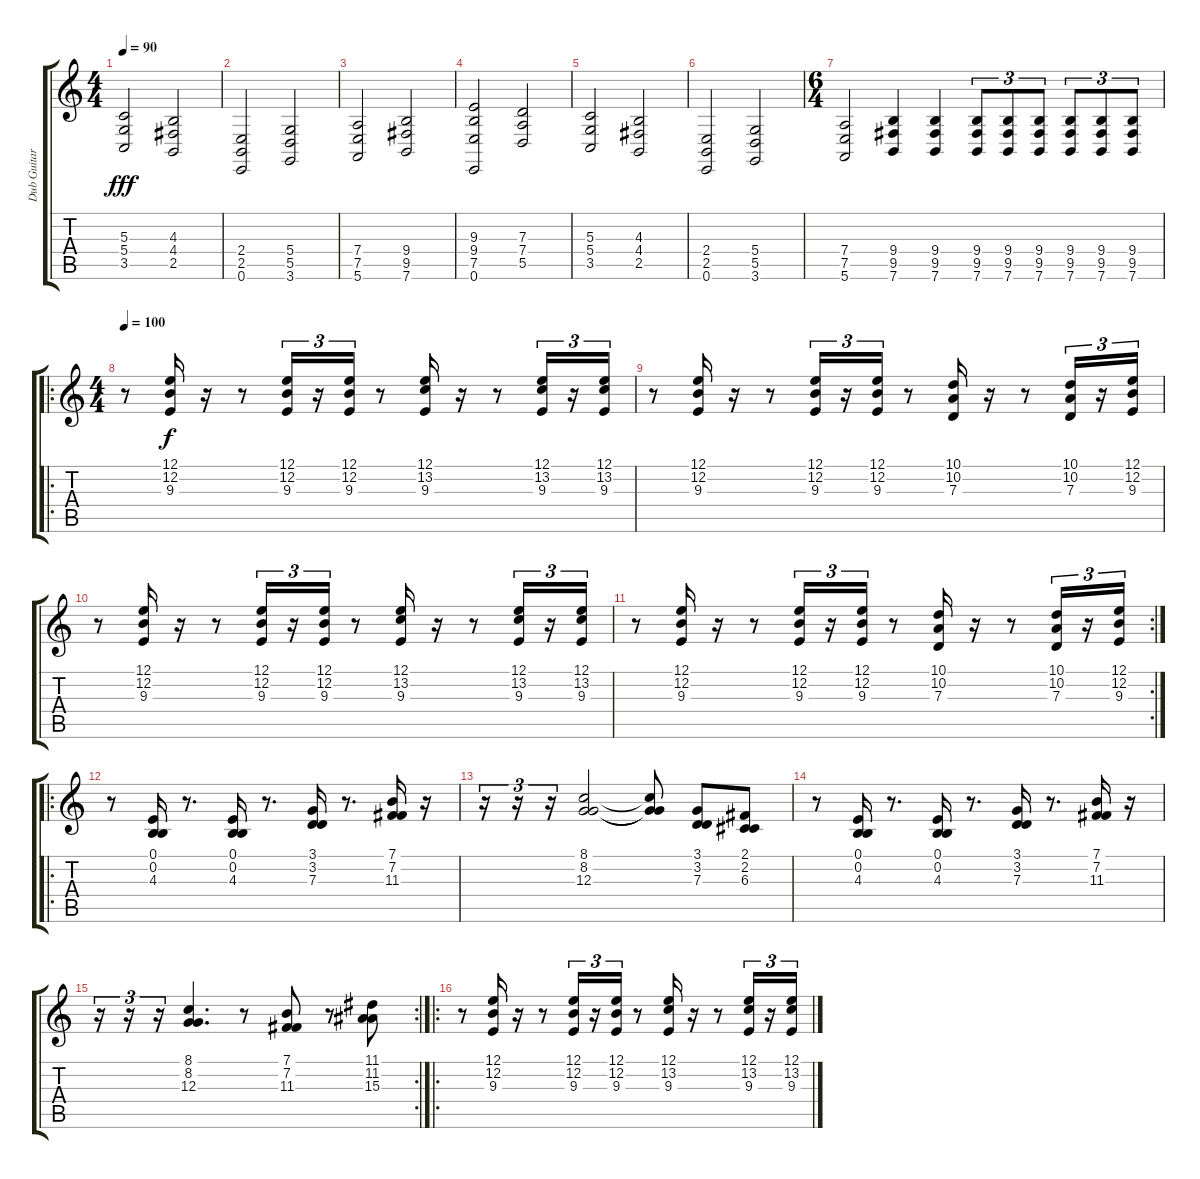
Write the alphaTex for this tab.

\track ("Dub Guitar" "Dub Guitar") {instrument stringensemble1}
\staff {score tabs}
\tuning (E4 B3 G3 D3 A2 E2) {hide}
\ts (4 4)
\tempo 90
\clef g2
\ks c
(5.3 5.4 3.5).2{dy fff} (4.3 4.4 2.5).2 |
(2.4 2.5 0.6).2 (5.4 5.5 3.6).2 |
(7.4 7.5 5.6).2 (9.4 9.5 7.6).2 |
(9.3 9.4 7.5 0.6).2 (7.3 7.4 5.5).2 |
(5.3 5.4 3.5).2 (4.3 4.4 2.5).2 |
(2.4 2.5 0.6).2 (5.4 5.5 3.6).2 |
\ts (6 4)
(7.4 7.5 5.6).2 (9.4 9.5 7.6).4 (9.4 9.5 7.6).4 (9.4 9.5 7.6).8{tu (3 2)} (9.4 9.5 7.6).8{tu (3 2)} (9.4 9.5 7.6).8{tu (3 2)} (9.4 9.5 7.6).8{tu (3 2)} (9.4 9.5 7.6).8{tu (3 2)} (9.4 9.5 7.6).8{tu (3 2)} |
\ro
\ts (4 4)
\tempo 100
r.8{volume 13 balance 8 instrument stringensemble1} (12.1 12.2 9.3).16{dy f} r.16 r.8 (12.1 12.2 9.3).16{tu (3 2)} r.16{tu (3 2)} (12.1 12.2 9.3).16{tu (3 2)} r.8 (12.1 13.2 9.3).16 r.16 r.8 (12.1 13.2 9.3).16{tu (3 2)} r.16{tu (3 2)} (12.1 13.2 9.3).16{tu (3 2)} |
r.8 (12.1 12.2 9.3).16 r.16 r.8 (12.1 12.2 9.3).16{tu (3 2)} r.16{tu (3 2)} (12.1 12.2 9.3).16{tu (3 2)} r.8 (10.1 10.2 7.3).16 r.16 r.8 (10.1 10.2 7.3).16{tu (3 2)} r.16{tu (3 2)} (12.1 12.2 9.3).16{tu (3 2)} |
r.8 (12.1 12.2 9.3).16 r.16 r.8 (12.1 12.2 9.3).16{tu (3 2)} r.16{tu (3 2)} (12.1 12.2 9.3).16{tu (3 2)} r.8 (12.1 13.2 9.3).16 r.16 r.8 (12.1 13.2 9.3).16{tu (3 2)} r.16{tu (3 2)} (12.1 13.2 9.3).16{tu (3 2)} |
\rc 2
r.8 (12.1 12.2 9.3).16 r.16 r.8 (12.1 12.2 9.3).16{tu (3 2)} r.16{tu (3 2)} (12.1 12.2 9.3).16{tu (3 2)} r.8 (10.1 10.2 7.3).16 r.16 r.8 (10.1 10.2 7.3).16{tu (3 2)} r.16{tu (3 2)} (12.1 12.2 9.3).16{tu (3 2)} |
\ro
r.8 (0.1 0.2 4.3).16 r.8{d} (0.1 0.2 4.3).16 r.8{d} (3.1 3.2 7.3).16 r.8{d} (7.1 7.2 11.3).16 r.16 |
r.16{tu (3 2)} r.16{tu (3 2)} r.16{tu (3 2)} (8.1 8.2 12.3).2 (8.1{t} 8.2{t} 12.3{t}).8 (3.1 3.2 7.3).8 (2.1 2.2 6.3).8 |
r.8 (0.1 0.2 4.3).16 r.8{d} (0.1 0.2 4.3).16 r.8{d} (3.1 3.2 7.3).16 r.8{d} (7.1 7.2 11.3).16 r.16 |
\rc 2
r.16{tu (3 2)} r.16{tu (3 2)} r.16{tu (3 2)} (8.1 8.2 12.3).4{d} r.8 (7.1 7.2 11.3).8 r.8 (11.1 11.2 15.3).8 |
\ro
r.8 (12.1 12.2 9.3).16 r.16 r.8 (12.1 12.2 9.3).16{tu (3 2)} r.16{tu (3 2)} (12.1 12.2 9.3).16{tu (3 2)} r.8 (12.1 13.2 9.3).16 r.16 r.8 (12.1 13.2 9.3).16{tu (3 2)} r.16{tu (3 2)} (12.1 13.2 9.3).16{tu (3 2)}
